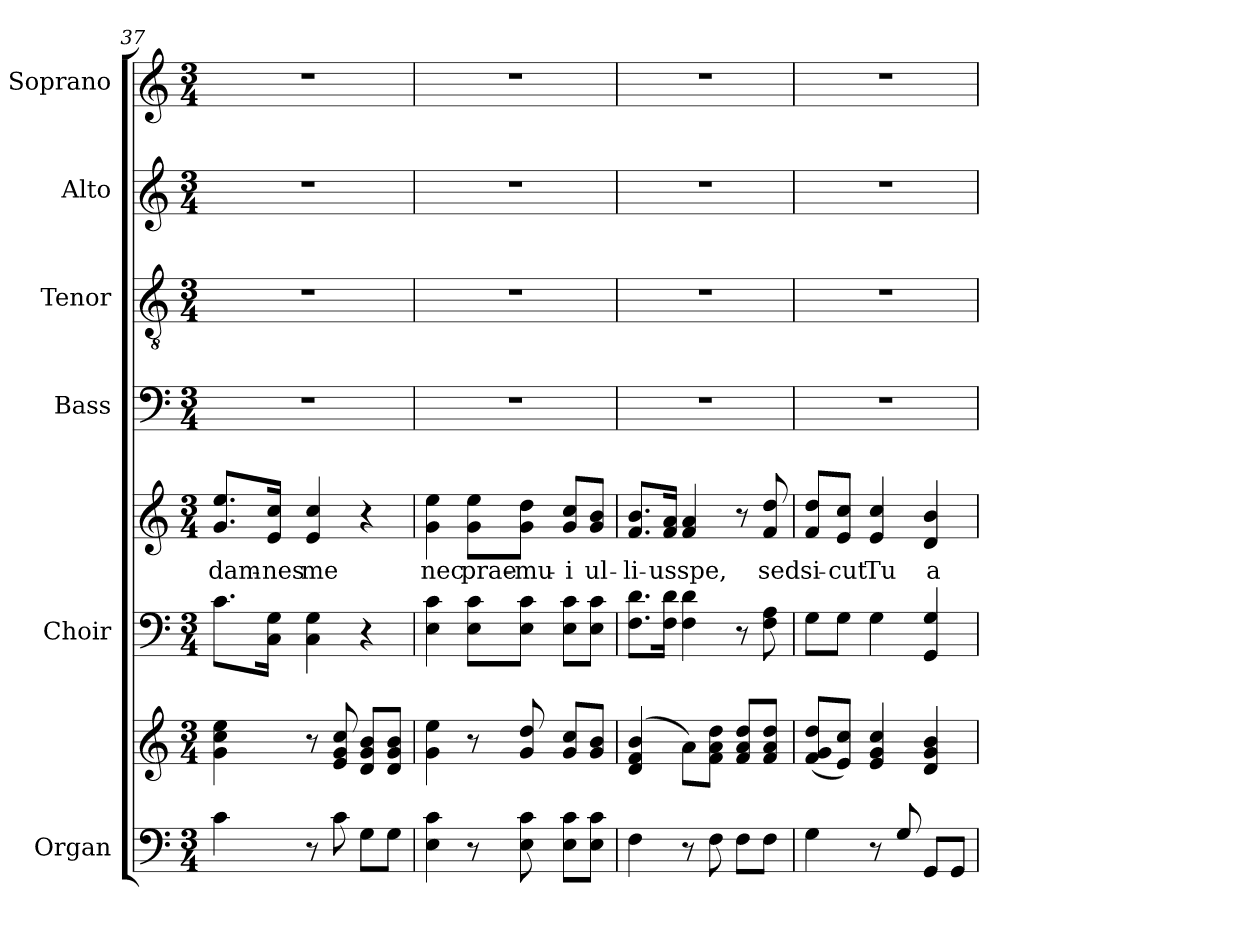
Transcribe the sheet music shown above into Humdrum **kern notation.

**kern	**kern	**kern	**kern	**text	**kern	**kern	**kern	**kern
*part6	*part6	*part5	*part5	*part5	*part4	*part3	*part2	*part1
*staff8	*staff7	*staff6	*staff5	*staff5	*staff4	*staff3	*staff2	*staff1
*I"Organ	*	*I"Choir	*	*	*I"Bass	*I"Tenor	*I"Alto	*I"Soprano
*I'Org.	*	*I'Choir	*	*	*I'B.	*I'T.	*I'A.	*I'S.
*clefF4	*clefG2	*clefF4	*clefG2	*	*clefF4	*clefGv2	*clefG2	*clefG2
*	*	*	*	*	*	*ITrd7c12	*	*
*k[]	*k[]	*k[]	*k[]	*	*k[]	*k[]	*k[]	*k[]
*C:	*C:	*C:	*C:	*	*C:	*C:	*C:	*C:
*M3/4	*M3/4	*M3/4	*M3/4	*	*M3/4	*M3/4	*M3/4	*M3/4
=37	=37	=37	=37	=37	=37	=37	=37	=37
!	!	!	!	!LO:LY:b:color=#000000	!LO:N:vis=1	!LO:N:vis=1	!LO:N:vis=1	!LO:N:vis=1
4ci\	4gi\ 4cci 4eei	8.ci\L	8.gi/ 8.eei/L	dam-	2.r	2.r	2.r	2.r
!	!	!	!	!LO:LY:b:color=#000000	!	!	!	!
.	.	16Ci\ 16Gi\Jk	16ei/ 16cci/Jk	-nes	.	.	.	.
!	!	!	!	!LO:LY:b:color=#000000	!	!	!	!
8r	8r	4Ci\ 4Gi	4ei/ 4cci	me	.	.	.	.
8ci\	8ei/ 8gi 8cci	.	.	.	.	.	.	.
8Gi\L	8di/ 8gi/ 8bi/L	4r	4r	.	.	.	.	.
8Gi\J	8di/ 8gi/ 8bi/J	.	.	.	.	.	.	.
=38	=38	=38	=38	=38	=38	=38	=38	=38
!	!	!	!	!LO:LY:b:color=#000000	!LO:N:vis=1	!LO:N:vis=1	!LO:N:vis=1	!LO:N:vis=1
4Ei\ 4ci	4gi\ 4eei	4Ei\ 4ci	4gi\ 4eei	nec	2.r	2.r	2.r	2.r
!	!	!	!	!LO:LY:b:color=#000000	!	!	!	!
8r	8r	8Ei\ 8ci\L	8gi\ 8eei\L	prae-	.	.	.	.
!	!	!	!	!LO:LY:b:color=#000000	!	!	!	!
8Ei\ 8ci	8gi/ 8ddi	8Ei\ 8ci\J	8gi\ 8ddi\J	-mu-	.	.	.	.
!	!	!	!	!LO:LY:b:color=#000000	!	!	!	!
8Ei\ 8ci\L	8gi/ 8cci/L	8Ei\ 8ci\L	8gi/ 8cci/L	-i	.	.	.	.
!	!	!	!	!LO:LY:b:color=#000000	!	!	!	!
8Ei\ 8ci\J	8gi/ 8bi/J	8Ei\ 8ci\J	8gi/ 8bi/J	ul-	.	.	.	.
=39	=39	=39	=39	=39	=39	=39	=39	=39
!	!	!	!	!LO:LY:b:color=#000000	!LO:N:vis=1	!LO:N:vis=1	!LO:N:vis=1	!LO:N:vis=1
4Fi\	(4di/ 4fi 4bi	8.Fi\ 8.di\L	8.fi/ 8.bi/L	-li-	2.r	2.r	2.r	2.r
!	!	!	!	!LO:LY:b:color=#000000	!	!	!	!
.	.	16Fi\ 16di\Jk	16fi/ 16ai/Jk	-us	.	.	.	.
!	!	!	!	!LO:LY:b:color=#000000	!	!	!	!
8r	8ai\L)	4Fi\ 4di	4fi/ 4ai	spe,	.	.	.	.
8Fi\	8fi\ 8ai\ 8ddi\J	.	.	.	.	.	.	.
8Fi\L	8fi/ 8ai/ 8ddi/L	8r	8r	.	.	.	.	.
!	!	!	!	!LO:LY:b:color=#000000	!	!	!	!
8Fi\J	8fi/ 8ai/ 8ddi/J	8Fi\ 8Ai	8fi/ 8ddi	sed	.	.	.	.
=40	=40	=40	=40	=40	=40	=40	=40	=40
!	!	!	!	!LO:LY:b:color=#000000	!LO:N:vis=1	!LO:N:vis=1	!LO:N:vis=1	!LO:N:vis=1
4Gi\	(8fi/ 8gi/ 8ddi/L	8Gi\L	8fi/ 8ddi/L	si-	2.r	2.r	2.r	2.r
!	!	!	!	!LO:LY:b:color=#000000	!	!	!	!
.	8ei/ 8cci/J)	8Gi\J	8ei/ 8cci/J	-cut	.	.	.	.
!	!	!	!	!LO:LY:b:color=#000000	!	!	!	!
8r	4ei/ 4gi 4cci	4Gi\	4ei/ 4cci	Tu	.	.	.	.
8Gi/	.	.	.	.	.	.	.	.
!	!	!	!	!LO:LY:b:color=#000000	!	!	!	!
8GGi/L	4di/ 4gi 4bi	4GGi/ 4Gi	4di/ 4bi	a-	.	.	.	.
8GGi/J	.	.	.	.	.	.	.	.
=	=	=	=	=	=	=	=	=
*-	*-	*-	*-	*-	*-	*-	*-	*-
